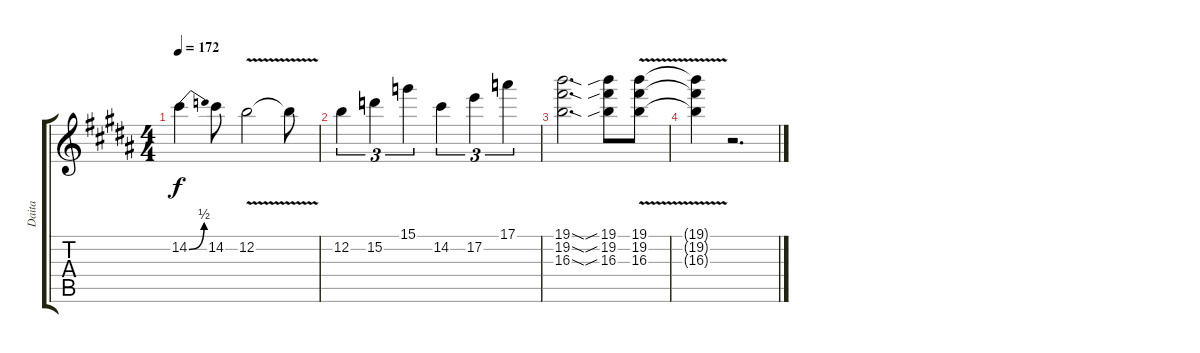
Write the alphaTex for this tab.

\track ("Daita" "Daita") {instrument distortionguitar}
\staff {score tabs}
\tuning (E4 B3 G3 D3 A2 E2) {hide}
\ts (4 4)
\tempo 172
\clef g2
\ks b
14.2{be (bend 0 0 60 2)}.4{dy f} 14.2.8 12.2{v}.2 12.2{t}.8 |
12.2.4{tu (3 2)} 15.2.4{tu (3 2)} 15.1.4{tu (3 2)} 14.2.4{tu (3 2)} 17.2.4{tu (3 2)} 17.1.4{tu (3 2)} |
(19.1{sod} 19.2{sod} 16.3{sod}).2{d} (19.1{sib} 19.2{sib} 16.3{sib}).8 (19.1 19.2{v} 16.3).8 |
(19.1{t} 19.2{t} 16.3{t}).4 r.2{d}
